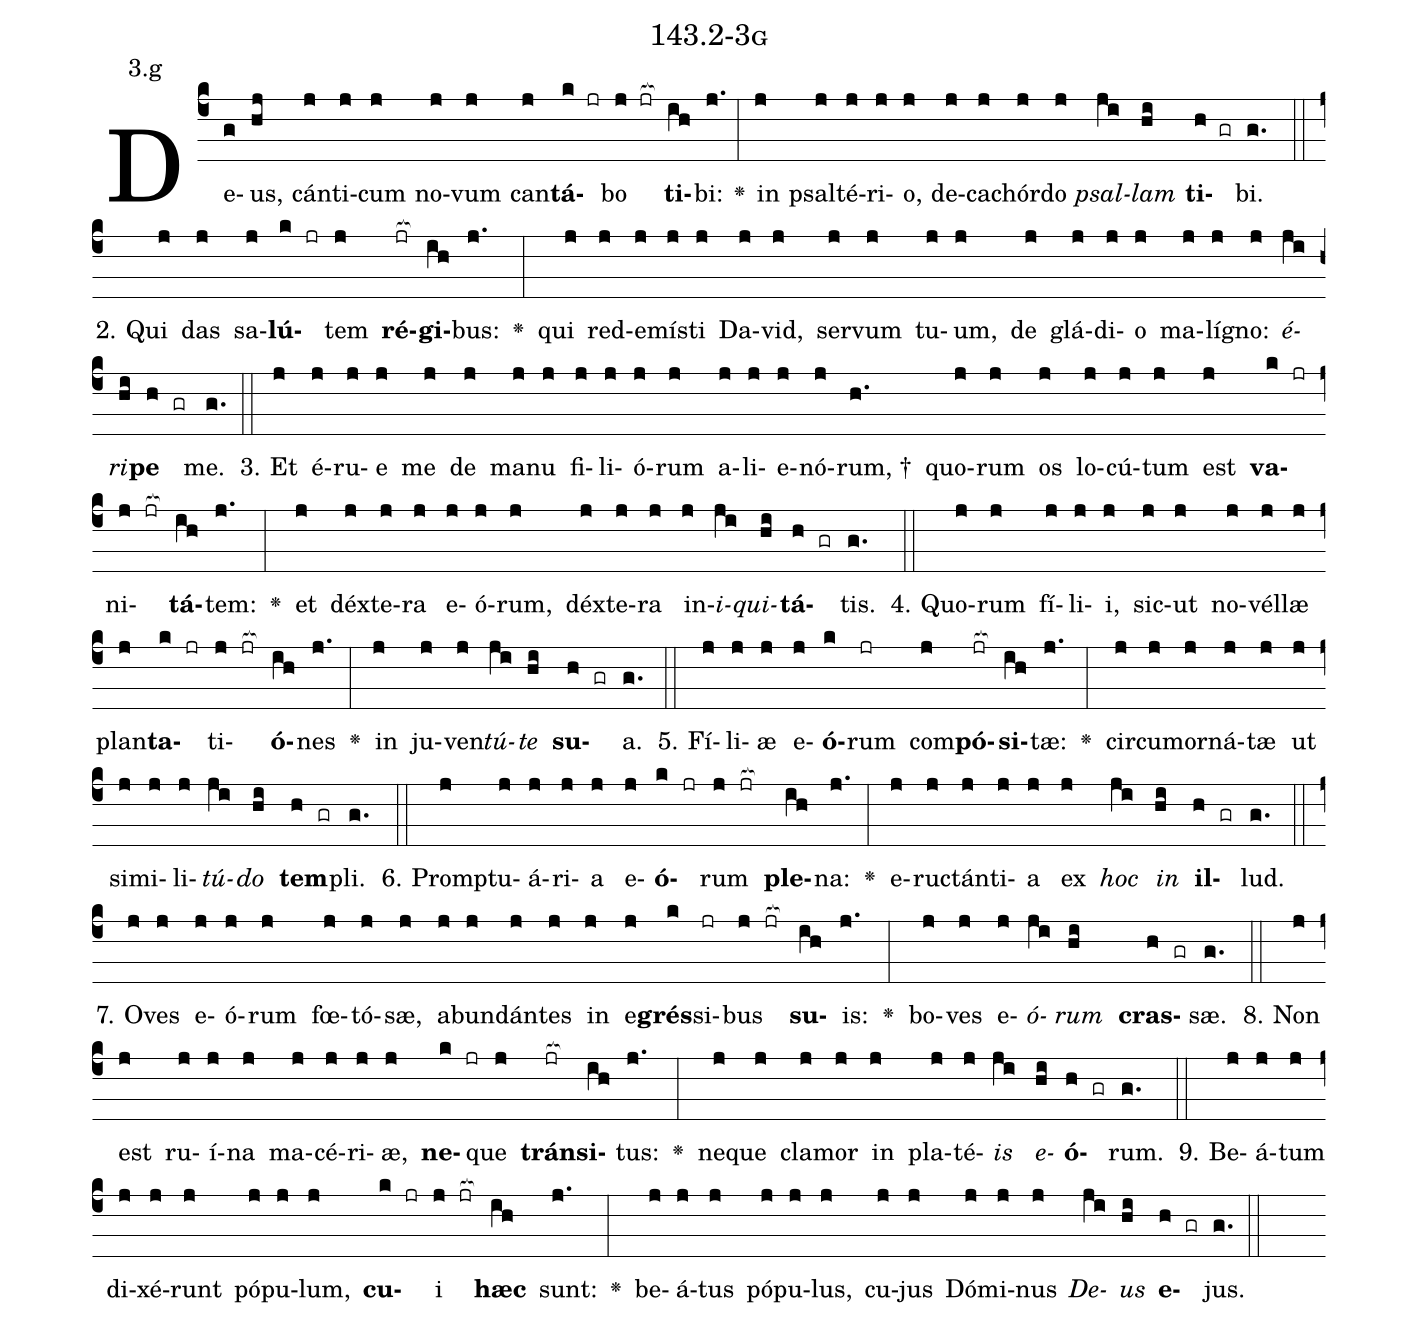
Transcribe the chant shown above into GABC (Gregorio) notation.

name: 143.2-3g;
annotation: 3.g;
%%
(c4)De(g)us,(hj) cán(j)ti(j)cum(j) no(j)vum(j) can(j)<b>tá</b>(k jr)bo(j jr[ocb:1{]) <b>ti</b>(ih[ocb:0}])bi:(j.) <v>\greheightstar</v>(:) in(j) psal(j)té(j)ri(j)o,(j) de(j)ca(j)chór(j)do(j) <i>psal</i>(ji)<i>lam</i>(hi) <b>ti</b>(h gr)bi.(g.) (::)
2. Qui(j) das(j) sa(j)<b>lú</b>(k jr)tem(j) <b>ré</b>(jr[ocb:1{])<b>gi</b>(ih[ocb:0}])bus:(j.) <v>\greheightstar</v>(:) qui(j) red(j)e(j)mís(j)ti(j) Da(j)vid,(j) ser(j)vum(j) tu(j)um,(j) de(j) glá(j)di(j)o(j) ma(j)lí(j)gno:(j) <i>é</i>(ji)<i>ri</i>(hi)<b>pe</b>(h gr) me.(g.) (::)
3. Et(j) é(j)ru(j)e(j) me(j) de(j) ma(j)nu(j) fi(j)li(j)ó(j)rum(j) a(j)li(j)e(j)nó(j)rum, †(h.) quo(j)rum(j) os(j) lo(j)cú(j)tum(j) est(j) <b>va</b>(k jr)ni(j jr[ocb:1{])<b>tá</b>(ih[ocb:0}])tem:(j.) <v>\greheightstar</v>(:) et(j) déx(j)te(j)ra(j) e(j)ó(j)rum,(j) déx(j)te(j)ra(j) in(j)<i>i</i>(ji)<i>qui</i>(hi)<b>tá</b>(h gr)tis.(g.) (::)
4. Quo(j)rum(j) fí(j)li(j)i,(j) sic(j)ut(j) no(j)vél(j)læ(j) plan(j)<b>ta</b>(k jr)ti(j jr[ocb:1{])<b>ó</b>(ih[ocb:0}])nes(j.) <v>\greheightstar</v>(:) in(j) ju(j)ven(j)<i>tú</i>(ji)<i>te</i>(hi) <b>su</b>(h gr)a.(g.) (::)
5. Fí(j)li(j)æ(j) e(j)<b>ó</b>(k)rum(jr) com(j)<b>pó</b>(jr[ocb:1{])<b>si</b>(ih[ocb:0}])tæ:(j.) <v>\greheightstar</v>(:) cir(j)cum(j)or(j)ná(j)tæ(j) ut(j) si(j)mi(j)li(j)<i>tú</i>(ji)<i>do</i>(hi) <b>tem</b>(h gr)pli.(g.) (::)
6. Promp(j)tu(j)á(j)ri(j)a(j) e(j)<b>ó</b>(k jr)rum(j jr[ocb:1{]) <b>ple</b>(ih[ocb:0}])na:(j.) <v>\greheightstar</v>(:) e(j)ruc(j)tán(j)ti(j)a(j) ex(j) <i>hoc</i>(ji) <i>in</i>(hi) <b>il</b>(h gr)lud.(g.) (::)
7. O(j)ves(j) e(j)ó(j)rum(j) fœ(j)tó(j)sæ,(j) ab(j)un(j)dán(j)tes(j) in(j) e(j)<b>grés</b>(k)si(jr)bus(j jr[ocb:1{]) <b>su</b>(ih[ocb:0}])is:(j.) <v>\greheightstar</v>(:) bo(j)ves(j) e(j)<i>ó</i>(ji)<i>rum</i>(hi) <b>cras</b>(h gr)sæ.(g.) (::)
8. Non(j) est(j) ru(j)í(j)na(j) ma(j)cé(j)ri(j)æ,(j) <b>ne</b>(k jr)que(j) <b>tráns</b>(jr[ocb:1{])<b>i</b>(ih[ocb:0}])tus:(j.) <v>\greheightstar</v>(:) ne(j)que(j) cla(j)mor(j) in(j) pla(j)té(j)<i>is</i>(ji) <i>e</i>(hi)<b>ó</b>(h gr)rum.(g.) (::)
9. Be(j)á(j)tum(j) di(j)xé(j)runt(j) pó(j)pu(j)lum,(j) <b>cu</b>(k jr)i(j jr[ocb:1{]) <b>hæc</b>(ih[ocb:0}]) sunt:(j.) <v>\greheightstar</v>(:) be(j)á(j)tus(j) pó(j)pu(j)lus,(j) cu(j)jus(j) Dó(j)mi(j)nus(j) <i>De</i>(ji)<i>us</i>(hi) <b>e</b>(h gr)jus.(g.) (::)
